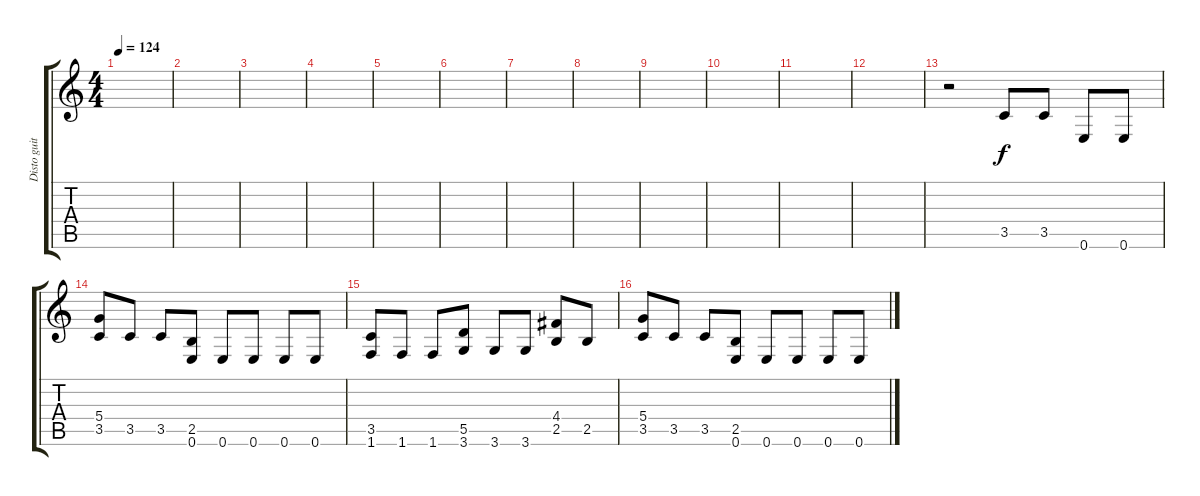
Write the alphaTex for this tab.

\track ("Disto guitar" "Disto guit") {instrument distortionguitar}
\staff {score tabs}
\tuning (E4 B3 G3 D3 A2 E2) {hide}
\ts (4 4)
\tempo 124
\clef g2
\ks c
|
|
|
|
|
|
|
|
|
|
|
|
r.2 3.5.8 3.5.8 0.6.8 0.6.8 |
(5.4 3.5).8 3.5.8 3.5.8 (2.5 0.6).8 0.6.8 0.6.8 0.6.8 0.6.8 |
(3.5 1.6).8 1.6.8 1.6.8 (5.5 3.6).8 3.6.8 3.6.8 (4.4 2.5).8 2.5.8 |
(5.4 3.5).8 3.5.8 3.5.8 (2.5 0.6).8 0.6.8 0.6.8 0.6.8 0.6.8
